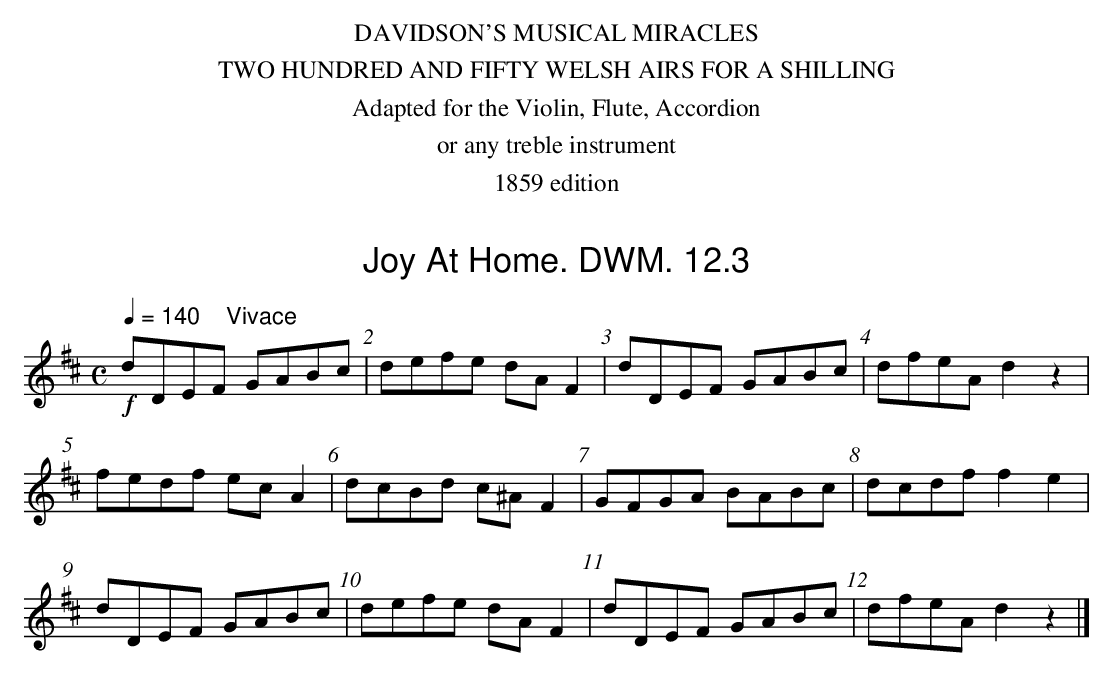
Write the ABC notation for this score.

X:1
T:Joy At Home. DWM. 12.3
M:C
L:1/8
Q:1/4=140 "    Vivace"
K:D
!f!dDEF GABc|defe dA F2|dDEF GABc|dfeA d2z2|
fedf ec A2|dcBd c^A F2|GFGA BABc|dcdf f2e2|
dDEF GABc|defe dA F2|dDEF GABc|dfeA d2z2|]
